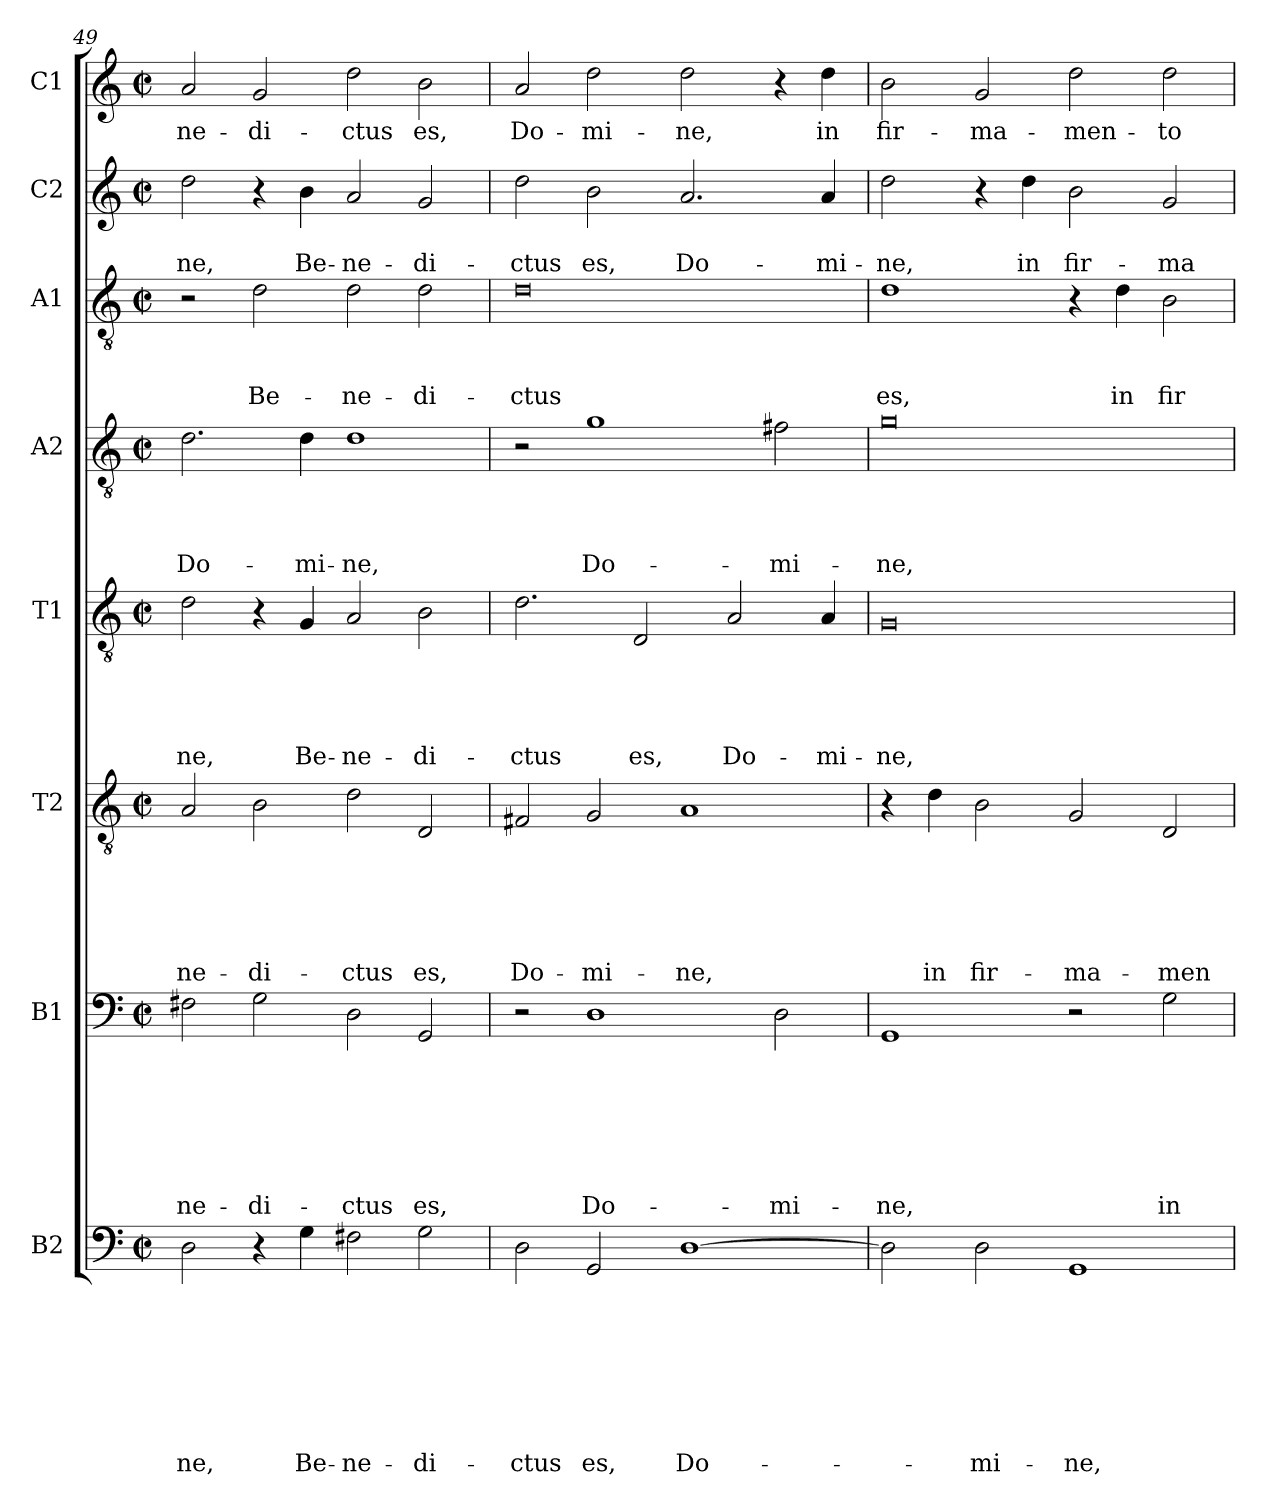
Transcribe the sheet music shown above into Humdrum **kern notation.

**kern	**text	**text	**text	**text	**text	**text	**text	**text	**kern	**text	**text	**text	**text	**text	**text	**text	**kern	**text	**text	**text	**text	**text	**text	**kern	**text	**text	**text	**text	**text	**kern	**text	**text	**text	**text	**kern	**text	**text	**text	**kern	**text	**text	**kern	**text
*part8	*part8	*part8	*part8	*part8	*part8	*part8	*part8	*part8	*part7	*part7	*part7	*part7	*part7	*part7	*part7	*part7	*part6	*part6	*part6	*part6	*part6	*part6	*part6	*part5	*part5	*part5	*part5	*part5	*part5	*part4	*part4	*part4	*part4	*part4	*part3	*part3	*part3	*part3	*part2	*part2	*part2	*part1	*part1
*staff8	*staff8	*staff8	*staff8	*staff8	*staff8	*staff8	*staff8	*staff8	*staff7	*staff7	*staff7	*staff7	*staff7	*staff7	*staff7	*staff7	*staff6	*staff6	*staff6	*staff6	*staff6	*staff6	*staff6	*staff5	*staff5	*staff5	*staff5	*staff5	*staff5	*staff4	*staff4	*staff4	*staff4	*staff4	*staff3	*staff3	*staff3	*staff3	*staff2	*staff2	*staff2	*staff1	*staff1
*I"B2	*	*	*	*	*	*	*	*	*I"B1	*	*	*	*	*	*	*	*I"T2	*	*	*	*	*	*	*I"T1	*	*	*	*	*	*I"A2	*	*	*	*	*I"A1	*	*	*	*I"C2	*	*	*I"C1	*
!!LO:LB:g=z
*clefF4	*	*	*	*	*	*	*	*	*clefF4	*	*	*	*	*	*	*	*clefGv2	*	*	*	*	*	*	*clefGv2	*	*	*	*	*	*clefGv2	*	*	*	*	*clefGv2	*	*	*	*clefG2	*	*	*clefG2	*
*k[]	*	*	*	*	*	*	*	*	*k[]	*	*	*	*	*	*	*	*k[]	*	*	*	*	*	*	*k[]	*	*	*	*	*	*k[]	*	*	*	*	*k[]	*	*	*	*k[]	*	*	*k[]	*
*C:	*	*	*	*	*	*	*	*	*C:	*	*	*	*	*	*	*	*C:	*	*	*	*	*	*	*C:	*	*	*	*	*	*C:	*	*	*	*	*C:	*	*	*	*C:	*	*	*C:	*
*M2/2	*	*	*	*	*	*	*	*	*M2/2	*	*	*	*	*	*	*	*M2/2	*	*	*	*	*	*	*M2/2	*	*	*	*	*	*M2/2	*	*	*	*	*M2/2	*	*	*	*M2/2	*	*	*M2/2	*
*met(c|)	*	*	*	*	*	*	*	*	*met(c|)	*	*	*	*	*	*	*	*met(c|)	*	*	*	*	*	*	*met(c|)	*	*	*	*	*	*met(c|)	*	*	*	*	*met(c|)	*	*	*	*met(c|)	*	*	*met(c|)	*
=49	=49	=49	=49	=49	=49	=49	=49	=49	=49	=49	=49	=49	=49	=49	=49	=49	=49	=49	=49	=49	=49	=49	=49	=49	=49	=49	=49	=49	=49	=49	=49	=49	=49	=49	=49	=49	=49	=49	=49	=49	=49	=49	=49
!	!	!	!	!	!	!	!	!LO:LY:b	!	!	!	!	!	!	!	!LO:LY:b	!	!	!	!	!	!	!LO:LY:b	!	!	!	!	!	!LO:LY:b	!	!	!	!	!LO:LY:b	!	!	!	!	!	!	!LO:LY:b	!	!LO:LY:b
2D\	.	.	.	.	.	.	.	-ne,	2F#X\	.	.	.	.	.	.	-ne-	2A/	.	.	.	.	.	-ne-	2d\	.	.	.	.	-ne,	2.d\	.	.	.	Do-	2r	.	.	.	2dd\	.	-ne,	2a/	-ne-
!	!	!	!	!	!	!	!	!	!	!	!	!	!	!	!	!LO:LY:b	!	!	!	!	!	!	!LO:LY:b	!	!	!	!	!	!	!	!	!	!	!	!	!	!	!LO:LY:b	!	!	!	!	!LO:LY:b
4r	.	.	.	.	.	.	.	.	2G\	.	.	.	.	.	.	-di-	2B\	.	.	.	.	.	-di-	4r	.	.	.	.	.	.	.	.	.	.	2d\	.	.	Be-	4r	.	.	2g/	-di-
!	!	!	!	!	!	!	!	!LO:LY:b	!	!	!	!	!	!	!	!	!	!	!	!	!	!	!	!	!	!	!	!	!LO:LY:b	!	!	!	!	!LO:LY:b	!	!	!	!	!	!	!LO:LY:b	!	!
4G\	.	.	.	.	.	.	.	Be-	.	.	.	.	.	.	.	.	.	.	.	.	.	.	.	4G/	.	.	.	.	Be-	4d\	.	.	.	-mi-	.	.	.	.	4b\	.	Be-	.	.
!	!	!	!	!	!	!	!	!LO:LY:b	!	!	!	!	!	!	!	!LO:LY:b	!	!	!	!	!	!	!LO:LY:b	!	!	!	!	!	!LO:LY:b	!	!	!	!	!LO:LY:b	!	!	!	!LO:LY:b	!	!	!LO:LY:b	!	!LO:LY:b
2F#X\	.	.	.	.	.	.	.	-ne-	2D\	.	.	.	.	.	.	-ctus	2d\	.	.	.	.	.	-ctus	2A/	.	.	.	.	-ne-	1d	.	.	.	-ne,	2d\	.	.	-ne-	2a/	.	-ne-	2dd\	-ctus
!	!	!	!	!	!	!	!	!LO:LY:b	!	!	!	!	!	!	!	!LO:LY:b	!	!	!	!	!	!	!LO:LY:b	!	!	!	!	!	!LO:LY:b	!	!	!	!	!	!	!	!	!LO:LY:b	!	!	!LO:LY:b	!	!LO:LY:b
2G\	.	.	.	.	.	.	.	-di-	2GG/	.	.	.	.	.	.	es,	2D/	.	.	.	.	.	es,	2B\	.	.	.	.	-di-	.	.	.	.	.	2d\	.	.	-di-	2g/	.	-di-	2b\	es,
=50	=50	=50	=50	=50	=50	=50	=50	=50	=50	=50	=50	=50	=50	=50	=50	=50	=50	=50	=50	=50	=50	=50	=50	=50	=50	=50	=50	=50	=50	=50	=50	=50	=50	=50	=50	=50	=50	=50	=50	=50	=50	=50	=50
!	!	!	!	!	!	!	!	!LO:LY:b	!	!	!	!	!	!	!	!	!	!	!	!	!	!	!LO:LY:b	!	!	!	!	!	!LO:LY:b	!	!	!	!	!	!	!	!	!LO:LY:b	!	!	!LO:LY:b	!	!LO:LY:b
2D\	.	.	.	.	.	.	.	-ctus	2r	.	.	.	.	.	.	.	2F#/	.	.	.	.	.	Do-	2.d\	.	.	.	.	-ctus	2r	.	.	.	.	0d	.	.	-ctus	2dd\	.	-ctus	2a/	Do-
!	!	!	!	!	!	!	!	!LO:LY:b	!	!	!	!	!	!	!	!LO:LY:b	!	!	!	!	!	!	!LO:LY:b	!	!	!	!	!	!	!	!	!	!	!LO:LY:b	!	!	!	!	!	!	!LO:LY:b	!	!LO:LY:b
2GG/	.	.	.	.	.	.	.	es,	1D	.	.	.	.	.	.	Do-	2G/	.	.	.	.	.	-mi-	.	.	.	.	.	.	1g	.	.	.	Do-	.	.	.	.	2b\	.	es,	2dd\	-mi-
!	!	!	!	!	!	!	!	!	!	!	!	!	!	!	!	!	!	!	!	!	!	!	!	!	!	!	!	!	!LO:LY:b	!	!	!	!	!	!	!	!	!	!	!	!	!	!
.	.	.	.	.	.	.	.	.	.	.	.	.	.	.	.	.	.	.	.	.	.	.	.	2D/	.	.	.	.	es,	.	.	.	.	.	.	.	.	.	.	.	.	.	.
!	!	!	!	!	!	!	!	!LO:LY:b	!	!	!	!	!	!	!	!	!	!	!	!	!	!	!LO:LY:b	!	!	!	!	!	!	!	!	!	!	!	!	!	!	!	!	!	!LO:LY:b	!	!LO:LY:b
[1D	.	.	.	.	.	.	.	Do-	.	.	.	.	.	.	.	.	1A	.	.	.	.	.	-ne,	.	.	.	.	.	.	.	.	.	.	.	.	.	.	.	2.a/	.	Do-	2dd\	-ne,
!	!	!	!	!	!	!	!	!	!	!	!	!	!	!	!	!	!	!	!	!	!	!	!	!	!	!	!	!	!LO:LY:b	!	!	!	!	!	!	!	!	!	!	!	!	!	!
.	.	.	.	.	.	.	.	.	.	.	.	.	.	.	.	.	.	.	.	.	.	.	.	2A/	.	.	.	.	Do-	.	.	.	.	.	.	.	.	.	.	.	.	.	.
!	!	!	!	!	!	!	!	!	!	!	!	!	!	!	!	!LO:LY:b	!	!	!	!	!	!	!	!	!	!	!	!	!	!	!	!	!	!LO:LY:b	!	!	!	!	!	!	!	!	!
.	.	.	.	.	.	.	.	.	2D\	.	.	.	.	.	.	-mi-	.	.	.	.	.	.	.	.	.	.	.	.	.	2f#X\	.	.	.	-mi-	.	.	.	.	.	.	.	4r	.
!	!	!	!	!	!	!	!	!	!	!	!	!	!	!	!	!	!	!	!	!	!	!	!	!	!	!	!	!	!LO:LY:b	!	!	!	!	!	!	!	!	!	!	!	!LO:LY:b	!	!LO:LY:b
.	.	.	.	.	.	.	.	.	.	.	.	.	.	.	.	.	.	.	.	.	.	.	.	4A/	.	.	.	.	-mi-	.	.	.	.	.	.	.	.	.	4a/	.	-mi-	4dd\	in
=51	=51	=51	=51	=51	=51	=51	=51	=51	=51	=51	=51	=51	=51	=51	=51	=51	=51	=51	=51	=51	=51	=51	=51	=51	=51	=51	=51	=51	=51	=51	=51	=51	=51	=51	=51	=51	=51	=51	=51	=51	=51	=51	=51
!	!	!	!	!	!	!	!	!	!	!	!	!	!	!	!	!LO:LY:b	!	!	!	!	!	!	!	!	!	!	!	!	!LO:LY:b	!	!	!	!	!LO:LY:b	!	!	!	!LO:LY:b	!	!	!LO:LY:b	!	!LO:LY:b
2D\]	.	.	.	.	.	.	.	.	1GG	.	.	.	.	.	.	-ne,	4r	.	.	.	.	.	.	0G	.	.	.	.	-ne,	0g	.	.	.	-ne,	1d	.	.	es,	2dd\	.	-ne,	2b\	fir-
!	!	!	!	!	!	!	!	!	!	!	!	!	!	!	!	!	!	!	!	!	!	!	!LO:LY:b	!	!	!	!	!	!	!	!	!	!	!	!	!	!	!	!	!	!	!	!
.	.	.	.	.	.	.	.	.	.	.	.	.	.	.	.	.	4d\	.	.	.	.	.	in	.	.	.	.	.	.	.	.	.	.	.	.	.	.	.	.	.	.	.	.
!	!	!	!	!	!	!	!	!LO:LY:b	!	!	!	!	!	!	!	!	!	!	!	!	!	!	!LO:LY:b	!	!	!	!	!	!	!	!	!	!	!	!	!	!	!	!	!	!	!	!LO:LY:b
2D\	.	.	.	.	.	.	.	-mi-	.	.	.	.	.	.	.	.	2B\	.	.	.	.	.	fir-	.	.	.	.	.	.	.	.	.	.	.	.	.	.	.	4r	.	.	2g/	-ma-
!	!	!	!	!	!	!	!	!	!	!	!	!	!	!	!	!	!	!	!	!	!	!	!	!	!	!	!	!	!	!	!	!	!	!	!	!	!	!	!	!	!LO:LY:b	!	!
.	.	.	.	.	.	.	.	.	.	.	.	.	.	.	.	.	.	.	.	.	.	.	.	.	.	.	.	.	.	.	.	.	.	.	.	.	.	.	4dd\	.	in	.	.
!	!	!	!	!	!	!	!	!LO:LY:b	!	!	!	!	!	!	!	!	!	!	!	!	!	!	!LO:LY:b	!	!	!	!	!	!	!	!	!	!	!	!	!	!	!	!	!	!LO:LY:b	!	!LO:LY:b
1GG	.	.	.	.	.	.	.	-ne,	2r	.	.	.	.	.	.	.	2G/	.	.	.	.	.	-ma-	.	.	.	.	.	.	.	.	.	.	.	4r	.	.	.	2b\	.	fir-	2dd\	-men-
!	!	!	!	!	!	!	!	!	!	!	!	!	!	!	!	!	!	!	!	!	!	!	!	!	!	!	!	!	!	!	!	!	!	!	!	!	!	!LO:LY:b	!	!	!	!	!
.	.	.	.	.	.	.	.	.	.	.	.	.	.	.	.	.	.	.	.	.	.	.	.	.	.	.	.	.	.	.	.	.	.	.	4d\	.	.	in	.	.	.	.	.
!	!	!	!	!	!	!	!	!	!	!	!	!	!	!	!	!LO:LY:b	!	!	!	!	!	!	!LO:LY:b	!	!	!	!	!	!	!	!	!	!	!	!	!	!	!LO:LY:b	!	!	!LO:LY:b	!	!LO:LY:b
.	.	.	.	.	.	.	.	.	2G\	.	.	.	.	.	.	in	2D/	.	.	.	.	.	-men-	.	.	.	.	.	.	.	.	.	.	.	2B\	.	.	fir-	2g/	.	-ma-	2dd\	-to
=	=	=	=	=	=	=	=	=	=	=	=	=	=	=	=	=	=	=	=	=	=	=	=	=	=	=	=	=	=	=	=	=	=	=	=	=	=	=	=	=	=	=	=
*-	*-	*-	*-	*-	*-	*-	*-	*-	*-	*-	*-	*-	*-	*-	*-	*-	*-	*-	*-	*-	*-	*-	*-	*-	*-	*-	*-	*-	*-	*-	*-	*-	*-	*-	*-	*-	*-	*-	*-	*-	*-	*-	*-
